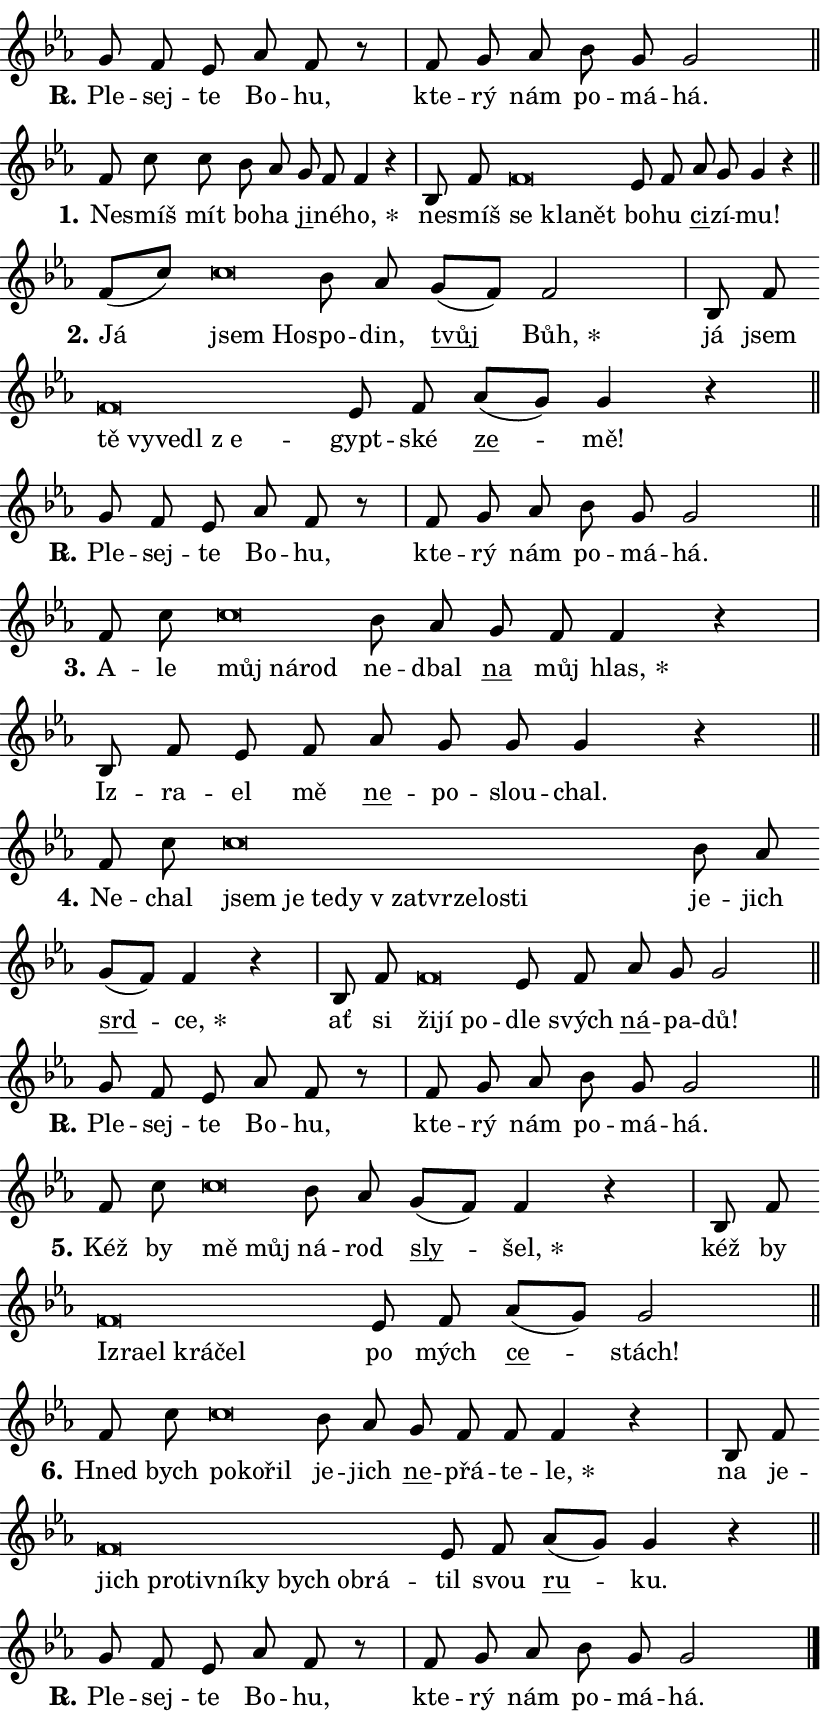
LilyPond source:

\version "2.24.0"
\header { tagline = "" }
\paper {
  indent = 0\cm
  top-margin = 0\cm
  right-margin = 0.13\cm % to fit lyric hyphens
  bottom-margin = 0\cm
  left-margin = 0\cm
  paper-width = 14\cm
  page-breaking = #ly:one-page-breaking
  system-system-spacing.basic-distance = #11
  score-system-spacing.basic-distance = #11
  ragged-last = ##f
}


%% Author: Thomas Morley
%% https://lists.gnu.org/archive/html/lilypond-user/2020-05/msg00002.html
#(define (line-position grob)
"Returns position of @var[grob} in current system:
   @code{'start}, if at first time-step
   @code{'end}, if at last time-step
   @code{'middle} otherwise
"
  (let* ((col (ly:item-get-column grob))
         (ln (ly:grob-object col 'left-neighbor))
         (rn (ly:grob-object col 'right-neighbor))
         (col-to-check-left (if (ly:grob? ln) ln col))
         (col-to-check-right (if (ly:grob? rn) rn col))
         (break-dir-left
           (and
             (ly:grob-property col-to-check-left 'non-musical #f)
             (ly:item-break-dir col-to-check-left)))
         (break-dir-right
           (and
             (ly:grob-property col-to-check-right 'non-musical #f)
             (ly:item-break-dir col-to-check-right))))
        (cond ((eqv? 1 break-dir-left) 'start)
              ((eqv? -1 break-dir-right) 'end)
              (else 'middle))))

#(define (tranparent-at-line-position vctor)
  (lambda (grob)
  "Relying on @code{line-position} select the relevant enry from @var{vctor}.
Used to determine transparency,"
    (case (line-position grob)
      ((end) (not (vector-ref vctor 0)))
      ((middle) (not (vector-ref vctor 1)))
      ((start) (not (vector-ref vctor 2))))))

noteHeadBreakVisibility =
#(define-music-function (break-visibility)(vector?)
"Makes @code{NoteHead}s transparent relying on @var{break-visibility}"
#{
  \override NoteHead.transparent =
    #(tranparent-at-line-position break-visibility)
#})

#(define delete-ledgers-for-transparent-note-heads
  (lambda (grob)
    "Reads whether a @code{NoteHead} is transparent.
If so this @code{NoteHead} is removed from @code{'note-heads} from
@var{grob}, which is supposed to be @code{LedgerLineSpanner}.
As a result ledgers are not printed for this @code{NoteHead}"
    (let* ((nhds-array (ly:grob-object grob 'note-heads))
           (nhds-list
             (if (ly:grob-array? nhds-array)
                 (ly:grob-array->list nhds-array)
                 '()))
           ;; Relies on the transparent-property being done before
           ;; Staff.LedgerLineSpanner.after-line-breaking is executed.
           ;; This is fragile ...
           (to-keep
             (remove
               (lambda (nhd)
                 (ly:grob-property nhd 'transparent #f))
               nhds-list)))
      ;; TODO find a better method to iterate over grob-arrays, similiar
      ;; to filter/remove etc for lists
      ;; For now rebuilt from scratch
      (set! (ly:grob-object grob 'note-heads)  '())
      (for-each
        (lambda (nhd)
          (ly:pointer-group-interface::add-grob grob 'note-heads nhd))
        to-keep))))

squashNotes = {
  \override NoteHead.X-extent = #'(-0.2 . 0.2)
  \override NoteHead.Y-extent = #'(-0.75 . 0)
  \override NoteHead.stencil =
    #(lambda (grob)
       (let ((pos (ly:grob-property grob 'staff-position)))
         (begin
           (if (< pos -7) (display "ERROR: Lower brevis then expected\n") (display ""))
           (if (<= pos -6) ly:text-interface::print ly:note-head::print))))
}
unSquashNotes = {
  \revert NoteHead.X-extent
  \revert NoteHead.Y-extent
  \revert NoteHead.stencil
}

hideNotes = \noteHeadBreakVisibility #begin-of-line-visible
unHideNotes = \noteHeadBreakVisibility #all-visible

% work-around for resetting accidentals
% https://lilypond.org/doc/v2.23/Documentation/notation/displaying-rhythms#unmetered-music
cadenzaMeasure = {
  \cadenzaOff
  \partial 1024 s1024
  \cadenzaOn
}

#(define-markup-command (accent layout props text) (markup?)
  "Underline accented syllable"
  (interpret-markup layout props
    #{\markup \override #'(offset . 4.3) \underline { #text }#}))

responsum = \markup \concat {
  "R" \hspace #-1.05 \path #0.1 #'((moveto 0 0.07) (lineto 0.9 0.8)) \hspace #0.05 "."
}

spaceSize = #0.6828661417322834 % exact space size for TeX Gyre Schola

\layout {
  \context {
    \Staff
    \remove "Time_signature_engraver"
    \override LedgerLineSpanner.after-line-breaking = #delete-ledgers-for-transparent-note-heads
  }
  \context {
    \Lyrics {
      \override LyricSpace.minimum-distance = \spaceSize
      \override LyricText.font-name = #"TeX Gyre Schola"
      \override LyricText.font-size = 1
      \override StanzaNumber.font-name = #"TeX Gyre Schola Bold"
      \override StanzaNumber.font-size = 1
    }
  }
  \context {
    \Score 
    \override NoteHead.text =
      #(lambda (grob) 
        (let ((pos (ly:grob-property grob 'staff-position)))
          #{\markup {
            \combine
              \halign #-0.55 \raise #(if (= pos -6) 0 0.5) \override #'(thickness . 2) \draw-line #'(3.2 . 0)
              \musicglyph "noteheads.sM1"
          }#}))
  }
}

% magnetic-lyrics.ily
%
%   written by
%     Jean Abou Samra <jean@abou-samra.fr>
%     Werner Lemberg <wl@gnu.org>
%
%   adapted by
%     Jiri Hon <jiri.hon@gmail.com>
%
% Version 2022-Apr-15

% https://www.mail-archive.com/lilypond-user@gnu.org/msg149350.html

#(define (Left_hyphen_pointer_engraver context)
   "Collect syllable-hyphen-syllable occurrences in lyrics and store
them in properties.  This engraver only looks to the left.  For
example, if the lyrics input is @code{foo -- bar}, it does the
following.

@itemize @bullet
@item
Set the @code{text} property of the @code{LyricHyphen} grob between
@q{foo} and @q{bar} to @code{foo}.

@item
Set the @code{left-hyphen} property of the @code{LyricText} grob with
text @q{foo} to the @code{LyricHyphen} grob between @q{foo} and
@q{bar}.
@end itemize

Use this auxiliary engraver in combination with the
@code{lyric-@/text::@/apply-@/magnetic-@/offset!} hook."
   (let ((hyphen #f)
         (text #f))
     (make-engraver
      (acknowledgers
       ((lyric-syllable-interface engraver grob source-engraver)
        (set! text grob)))
      (end-acknowledgers
       ((lyric-hyphen-interface engraver grob source-engraver)
        ;(when (not (grob::has-interface grob 'lyric-space-interface))
          (set! hyphen grob)));)
      ((stop-translation-timestep engraver)
       (when (and text hyphen)
         (ly:grob-set-object! text 'left-hyphen hyphen))
       (set! text #f)
       (set! hyphen #f)))))

#(define (lyric-text::apply-magnetic-offset! grob)
   "If the space between two syllables is less than the value in
property @code{LyricText@/.details@/.squash-threshold}, move the right
syllable to the left so that it gets concatenated with the left
syllable.

Use this function as a hook for
@code{LyricText@/.after-@/line-@/breaking} if the
@code{Left_@/hyphen_@/pointer_@/engraver} is active."
   (let ((hyphen (ly:grob-object grob 'left-hyphen #f)))
     (when hyphen
       (let ((left-text (ly:spanner-bound hyphen LEFT)))
         (when (grob::has-interface left-text 'lyric-syllable-interface)
           (let* ((common (ly:grob-common-refpoint grob left-text X))
                  (this-x-ext (ly:grob-extent grob common X))
                  (left-x-ext
                   (begin
                     ;; Trigger magnetism for left-text.
                     (ly:grob-property left-text 'after-line-breaking)
                     (ly:grob-extent left-text common X)))
                  ;; `delta` is the gap width between two syllables.
                  (delta (- (interval-start this-x-ext)
                            (interval-end left-x-ext)))
                  (details (ly:grob-property grob 'details))
                  (threshold (assoc-get 'squash-threshold details 0.2)))
             (when (< delta threshold)
               (let* (;; We have to manipulate the input text so that
                      ;; ligatures crossing syllable boundaries are not
                      ;; disabled.  For languages based on the Latin
                      ;; script this is essentially a beautification.
                      ;; However, for non-Western scripts it can be a
                      ;; necessity.
                      (lt (ly:grob-property left-text 'text))
                      (rt (ly:grob-property grob 'text))
                      (is-space (grob::has-interface hyphen 'lyric-space-interface))
                      (space (if is-space " " ""))
                      (extra-delta (if is-space spaceSize 0))
                      ;; Append new syllable.
                      (ltrt-space (if (and (string? lt) (string? rt))
                                (string-append lt space rt)
                                (make-concat-markup (list lt space rt))))
                      ;; Right-align `ltrt` to the right side.
                      (ltrt-space-markup (grob-interpret-markup
                               grob
                               (make-translate-markup
                                (cons (interval-length this-x-ext) 0)
                                (make-right-align-markup ltrt-space)))))
                 (begin
                   ;; Don't print `left-text`.
                   (ly:grob-set-property! left-text 'stencil #f)
                   ;; Set text and stencil (which holds all collected
                   ;; syllables so far) and shift it to the left.
                   (ly:grob-set-property! grob 'text ltrt-space)
                   (ly:grob-set-property! grob 'stencil ltrt-space-markup)
                   (ly:grob-translate-axis! grob (- (- delta extra-delta)) X))))))))))


#(define (lyric-hyphen::displace-bounds-first grob)
   ;; Make very sure this callback isn't triggered too early.
   (let ((left (ly:spanner-bound grob LEFT))
         (right (ly:spanner-bound grob RIGHT)))
     (ly:grob-property left 'after-line-breaking)
     (ly:grob-property right 'after-line-breaking)
     (ly:lyric-hyphen::print grob)))

squashThreshold = #0.4

\layout {
  \context {
    \Lyrics
    \consists #Left_hyphen_pointer_engraver
    \override LyricText.after-line-breaking =
      #lyric-text::apply-magnetic-offset!
    \override LyricHyphen.stencil = #lyric-hyphen::displace-bounds-first
    \override LyricText.details.squash-threshold = \squashThreshold
    \override LyricHyphen.minimum-distance = 0
    \override LyricHyphen.minimum-length = \squashThreshold
  }
}

squashText = \override LyricText.details.squash-threshold = 9999
unSquashText = \override LyricText.details.squash-threshold = \squashThreshold

leftText = \override LyricText.self-alignment-X = #LEFT
unLeftText = \revert LyricText.self-alignment-X

starOffset = #(lambda (grob) 
                (let ((x_offset (ly:self-alignment-interface::aligned-on-x-parent grob)))
                  (if (= x_offset 0) 0 (+ x_offset 1.2))))

star = #(define-music-function (syllable)(string?)
"Append star separator at the end of a syllable"
#{
  \once \override LyricText.X-offset = #starOffset
  \lyricmode { \markup {
    #syllable
    \override #'((font-name . "TeX Gyre Schola Bold")) \hspace #0.2 \lower #0.65 \larger "*"
  } }
#})

starAccent = #(define-music-function (syllable)(string?)
"Append star separator at the end of a syllable and make accent"
#{
  \once \override LyricText.X-offset = #starOffset
  \lyricmode { \markup {
    \accent #syllable
    \override #'((font-name . "TeX Gyre Schola Bold")) \hspace #0.2 \lower #0.65 \larger "*"
  } }
#})

breath = #(define-music-function (syllable)(string?)
"Append breathing indicator at the end of a syllable"
#{
  \lyricmode { \markup { #syllable "+" } }
#})

optionalBreath = #(define-music-function (syllable)(string?)
"Append optional breathing indicator at the end of a syllable"
#{
  \lyricmode { \markup { #syllable "(+)" } }
#})


\score {
    <<
        \new Voice = "melody" { \cadenzaOn \key es \major \relative { g'8 f es as f r \cadenzaMeasure \bar "|" f g as \bar "" bes g g2 \cadenzaMeasure \bar "||" \break } }
        \new Lyrics \lyricsto "melody" { \lyricmode { \set stanza = \responsum
Ple -- sej -- te Bo -- hu, kte -- rý nám po -- má -- há. } }
    >>
    \layout {}
}

\score {
    <<
        \new Voice = "melody" { \cadenzaOn \key es \major \relative { f'8 c' \bar "" c bes8 as \bar "" g f f4 r \cadenzaMeasure \bar "|" bes,8 f' \bar "" \squashNotes f\breve*1/16 \hideNotes \breve*1/16 \breve*1/16 \bar "" \unHideNotes \unSquashNotes es8 f \bar "" as g g4 r \cadenzaMeasure \bar "||" \break } }
        \new Lyrics \lyricsto "melody" { \lyricmode { \set stanza = "1."
Ne -- smíš mít bo -- ha \markup \accent ji -- né -- \star ho, ne -- smíš \leftText se \squashText kla -- nět \unLeftText \unSquashText bo -- hu \markup \accent ci -- zí -- mu! } }
    >>
    \layout {}
}

\score {
    <<
        \new Voice = "melody" { \cadenzaOn \key es \major \relative { f'8[( c')] \bar "" \squashNotes c\breve*1/16 \hideNotes \breve*1/16 \bar "" \unHideNotes \unSquashNotes bes8 as \bar "" g[( f)] f2 \cadenzaMeasure \bar "|" bes,8 f' \bar "" \squashNotes f\breve*1/16 \hideNotes \breve*1/16 \bar "" \breve*1/16 \bar "" \breve*1/16 \breve*1/16 \bar "" \unHideNotes \unSquashNotes es8 f \bar "" as[( g)] g4 r \cadenzaMeasure \bar "||" \break } }
        \new Lyrics \lyricsto "melody" { \lyricmode { \set stanza = "2."
Já \leftText jsem \squashText Ho -- \unLeftText \unSquashText spo -- din, \markup \accent tvůj \star Bůh, já jsem \leftText tě \squashText vy -- ve -- dl "z e" -- \unLeftText \unSquashText gypt -- ské \markup \accent ze -- mě! } }
    >>
    \layout {}
}

\score {
    <<
        \new Voice = "melody" { \cadenzaOn \key es \major \relative { g'8 f es as f r \cadenzaMeasure \bar "|" f g as \bar "" bes g g2 \cadenzaMeasure \bar "||" \break } }
        \new Lyrics \lyricsto "melody" { \lyricmode { \set stanza = \responsum
Ple -- sej -- te Bo -- hu, kte -- rý nám po -- má -- há. } }
    >>
    \layout {}
}

\score {
    <<
        \new Voice = "melody" { \cadenzaOn \key es \major \relative { f'8 c' \bar "" \squashNotes c\breve*1/16 \hideNotes \breve*1/16 \breve*1/16 \bar "" \unHideNotes \unSquashNotes bes8 as \bar "" g f f4 r \cadenzaMeasure \bar "|" bes,8 f'8 es8 f \bar "" as g g g4 r \cadenzaMeasure \bar "||" \break } }
        \new Lyrics \lyricsto "melody" { \lyricmode { \set stanza = "3."
A -- le \leftText můj \squashText ná -- rod \unLeftText \unSquashText ne -- dbal \markup \accent na můj \star hlas, Iz -- ra -- el mě \markup \accent ne -- po -- slou -- chal. } }
    >>
    \layout {}
}

\score {
    <<
        \new Voice = "melody" { \cadenzaOn \key es \major \relative { f'8 c' \bar "" \squashNotes c\breve*1/16 \hideNotes \breve*1/16 \bar "" \breve*1/16 \bar "" \breve*1/16 \bar "" \breve*1/16 \bar "" \breve*1/16 \bar "" \breve*1/16 \bar "" \breve*1/16 \breve*1/16 \bar "" \unHideNotes \unSquashNotes bes8 as \bar "" g[( f)] f4 r \cadenzaMeasure \bar "|" bes,8 f' \bar "" \squashNotes f\breve*1/16 \hideNotes \breve*1/16 \breve*1/16 \bar "" \unHideNotes \unSquashNotes es8 f \bar "" as g g2 \cadenzaMeasure \bar "||" \break } }
        \new Lyrics \lyricsto "melody" { \lyricmode { \set stanza = "4."
Ne -- chal \leftText jsem \squashText je te -- dy "v za" -- tvr -- ze -- lo -- sti \unLeftText \unSquashText je -- jich \markup \accent srd -- \star ce, ať si \leftText ži -- \squashText jí po -- \unLeftText \unSquashText dle svých \markup \accent ná -- pa -- dů! } }
    >>
    \layout {}
}

\score {
    <<
        \new Voice = "melody" { \cadenzaOn \key es \major \relative { g'8 f es as f r \cadenzaMeasure \bar "|" f g as \bar "" bes g g2 \cadenzaMeasure \bar "||" \break } }
        \new Lyrics \lyricsto "melody" { \lyricmode { \set stanza = \responsum
Ple -- sej -- te Bo -- hu, kte -- rý nám po -- má -- há. } }
    >>
    \layout {}
}

\score {
    <<
        \new Voice = "melody" { \cadenzaOn \key es \major \relative { f'8 c' \bar "" \squashNotes c\breve*1/16 \hideNotes \breve*1/16 \bar "" \unHideNotes \unSquashNotes bes8 as \bar "" g[( f)] f4 r \cadenzaMeasure \bar "|" bes,8 f' \bar "" \squashNotes f\breve*1/16 \hideNotes \breve*1/16 \bar "" \breve*1/16 \bar "" \breve*1/16 \breve*1/16 \bar "" \unHideNotes \unSquashNotes es8 f \bar "" as[( g)] g2 \cadenzaMeasure \bar "||" \break } }
        \new Lyrics \lyricsto "melody" { \lyricmode { \set stanza = "5."
Kéž by \leftText mě \squashText můj \unLeftText \unSquashText ná -- rod \markup \accent sly -- \star šel, kéž by \leftText Iz -- \squashText ra -- el krá -- čel \unLeftText \unSquashText po mých \markup \accent ce -- stách! } }
    >>
    \layout {}
}

\score {
    <<
        \new Voice = "melody" { \cadenzaOn \key es \major \relative { f'8 c' \bar "" \squashNotes c\breve*1/16 \hideNotes \breve*1/16 \breve*1/16 \bar "" \unHideNotes \unSquashNotes bes8 as \bar "" g f f f4 r \cadenzaMeasure \bar "|" bes,8 f' \bar "" \squashNotes f\breve*1/16 \hideNotes \breve*1/16 \bar "" \breve*1/16 \bar "" \breve*1/16 \bar "" \breve*1/16 \bar "" \breve*1/16 \bar "" \breve*1/16 \breve*1/16 \bar "" \unHideNotes \unSquashNotes es8 f \bar "" as[( g)] g4 r \cadenzaMeasure \bar "||" \break } }
        \new Lyrics \lyricsto "melody" { \lyricmode { \set stanza = "6."
Hned bych \leftText po -- \squashText ko -- řil \unLeftText \unSquashText je -- jich \markup \accent ne -- přá -- te -- \star le, na je -- \leftText jich \squashText pro -- tiv -- ní -- ky bych ob -- rá -- \unLeftText \unSquashText til svou \markup \accent ru -- ku. } }
    >>
    \layout {}
}

\score {
    <<
        \new Voice = "melody" { \cadenzaOn \key es \major \relative { g'8 f es as f r \cadenzaMeasure \bar "|" f g as \bar "" bes g g2 \cadenzaMeasure \bar "||" \break } \bar "|." }
        \new Lyrics \lyricsto "melody" { \lyricmode { \set stanza = \responsum
Ple -- sej -- te Bo -- hu, kte -- rý nám po -- má -- há. } }
    >>
    \layout {}
}
